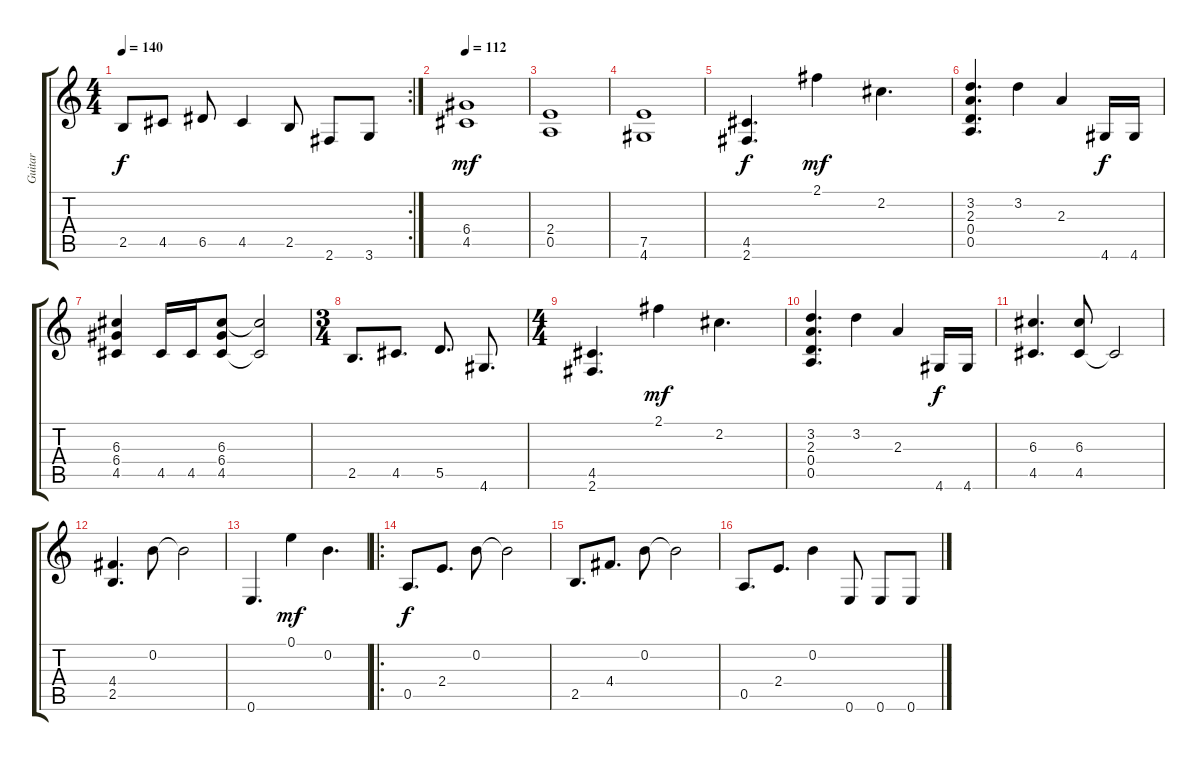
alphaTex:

\track ("Guitar" "Guitar") {instrument distortionguitar}
\staff {score tabs}
\tuning (E4 B3 G3 D3 A2 E2) {hide}
\rc 2
\ts (4 4)
\tempo 140
\clef g2
\ks c
2.5{t}.8{dy f} 4.5.8 6.5.8 4.5.4 2.5.8 2.6.8 3.6.8 |
\tempo 112
(6.4 4.5).1{dy mf} |
(2.4 0.5).1 |
(7.5 4.6).1 |
(4.5 2.6).4{d dy f} 2.1.4{dy mf} 2.2.4{d} |
(3.2 2.3 0.4 0.5).4{d} 3.2.4 2.3.4 4.6.16{dy f} 4.6.16 |
(6.3 6.4 4.5).4 4.5.16 4.5.16 (6.3 6.4 4.5).8 (6.3{t} 4.5{t}).2 |
\ts (3 4)
2.5.8{d} 4.5.8{d} 5.5.8{d} 4.6.8{d} |
\ts (4 4)
(4.5 2.6).4{d} 2.1.4{dy mf} 2.2.4{d} |
(3.2 2.3 0.4 0.5).4{d} 3.2.4 2.3.4 4.6.16{dy f} 4.6.16 |
(6.3 4.5).4{d} (6.3 4.5).8 4.5{t}.2 |
(4.4 2.5).4{d} 0.2.8 0.2{t}.2 |
0.6.4{d} 0.1.4{dy mf} 0.2.4{d} |
\ro
0.5.8{d dy f} 2.4.8{d} 0.2.8 0.2{t}.2 |
2.5.8{d} 4.4.8{d} 0.2.8 0.2{t}.2 |
0.5.8{d} 2.4.8{d} 0.2.4 0.6.8 0.6.8 0.6.8
